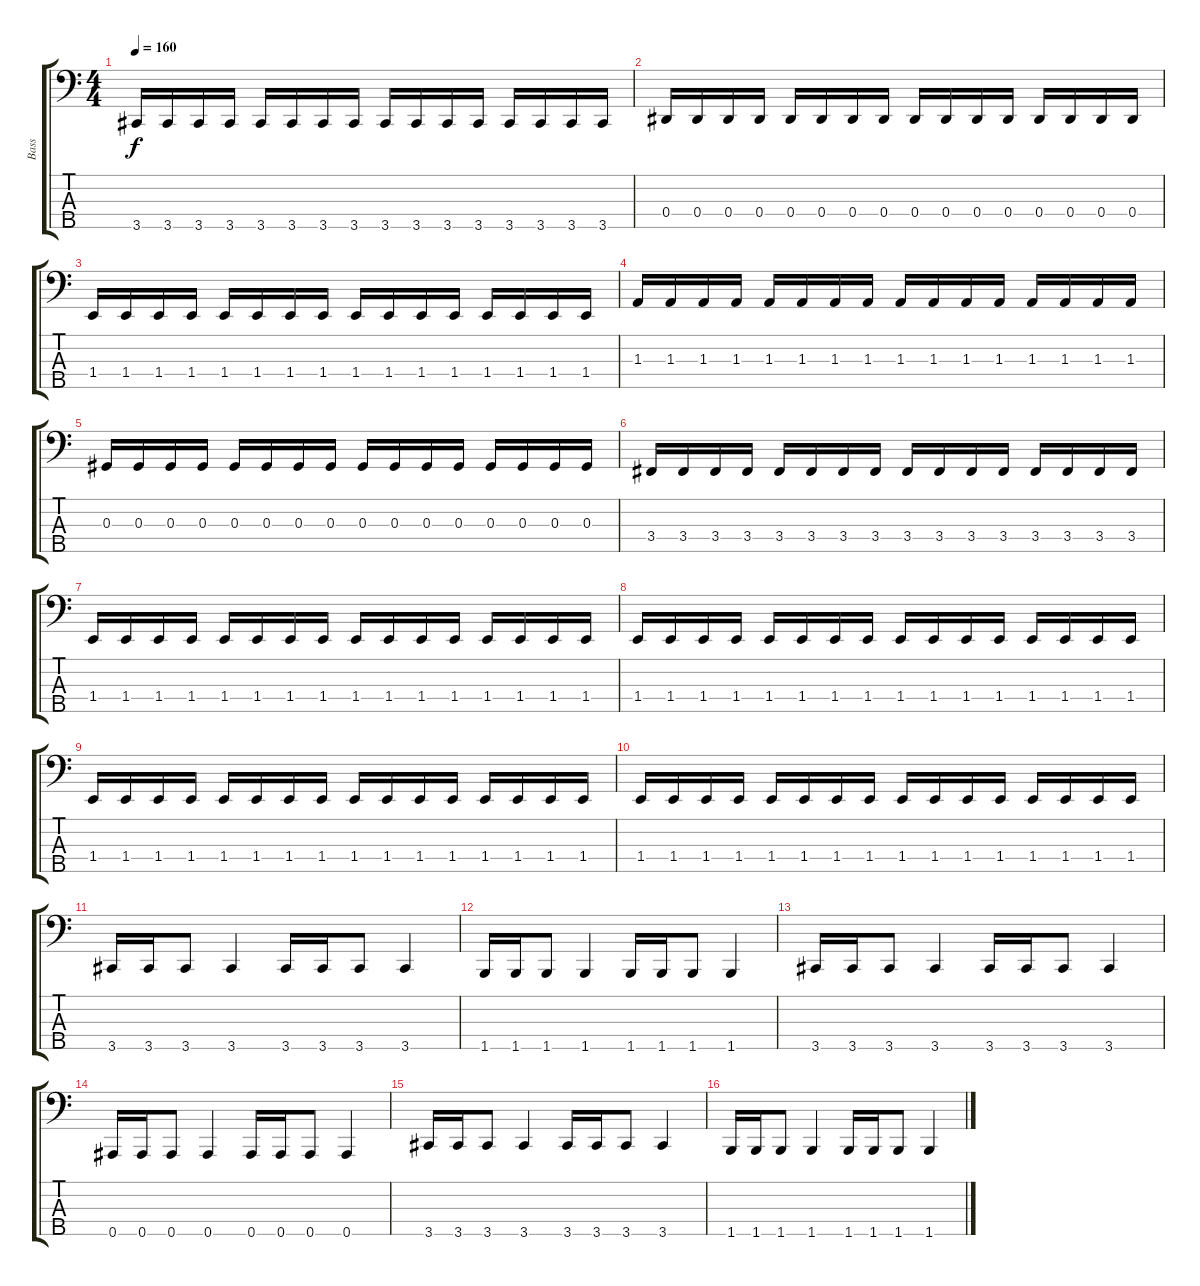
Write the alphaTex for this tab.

\track ("Bass" "Bass") {instrument electricbasspick}
\staff {score tabs}
\tuning (Gb2 Db2 Ab1 Eb1 Bb0) {hide}
\ts (4 4)
\tempo 160
\clef f4
\ks c
3.5.16{dy f} 3.5.16 3.5.16 3.5.16 3.5.16 3.5.16 3.5.16 3.5.16 3.5.16 3.5.16 3.5.16 3.5.16 3.5.16 3.5.16 3.5.16 3.5.16 |
0.4.16 0.4.16 0.4.16 0.4.16 0.4.16 0.4.16 0.4.16 0.4.16 0.4.16 0.4.16 0.4.16 0.4.16 0.4.16 0.4.16 0.4.16 0.4.16 |
1.4.16 1.4.16 1.4.16 1.4.16 1.4.16 1.4.16 1.4.16 1.4.16 1.4.16 1.4.16 1.4.16 1.4.16 1.4.16 1.4.16 1.4.16 1.4.16 |
1.3.16 1.3.16 1.3.16 1.3.16 1.3.16 1.3.16 1.3.16 1.3.16 1.3.16 1.3.16 1.3.16 1.3.16 1.3.16 1.3.16 1.3.16 1.3.16 |
0.3.16 0.3.16 0.3.16 0.3.16 0.3.16 0.3.16 0.3.16 0.3.16 0.3.16 0.3.16 0.3.16 0.3.16 0.3.16 0.3.16 0.3.16 0.3.16 |
3.4.16 3.4.16 3.4.16 3.4.16 3.4.16 3.4.16 3.4.16 3.4.16 3.4.16 3.4.16 3.4.16 3.4.16 3.4.16 3.4.16 3.4.16 3.4.16 |
1.4.16 1.4.16 1.4.16 1.4.16 1.4.16 1.4.16 1.4.16 1.4.16 1.4.16 1.4.16 1.4.16 1.4.16 1.4.16 1.4.16 1.4.16 1.4.16 |
1.4.16 1.4.16 1.4.16 1.4.16 1.4.16 1.4.16 1.4.16 1.4.16 1.4.16 1.4.16 1.4.16 1.4.16 1.4.16 1.4.16 1.4.16 1.4.16 |
1.4.16 1.4.16 1.4.16 1.4.16 1.4.16 1.4.16 1.4.16 1.4.16 1.4.16 1.4.16 1.4.16 1.4.16 1.4.16 1.4.16 1.4.16 1.4.16 |
1.4.16 1.4.16 1.4.16 1.4.16 1.4.16 1.4.16 1.4.16 1.4.16 1.4.16 1.4.16 1.4.16 1.4.16 1.4.16 1.4.16 1.4.16 1.4.16 |
3.5.16 3.5.16 3.5.8 3.5.4 3.5.16 3.5.16 3.5.8 3.5.4 |
1.5.16 1.5.16 1.5.8 1.5.4 1.5.16 1.5.16 1.5.8 1.5.4 |
3.5.16 3.5.16 3.5.8 3.5.4 3.5.16 3.5.16 3.5.8 3.5.4 |
0.5.16 0.5.16 0.5.8 0.5.4 0.5.16 0.5.16 0.5.8 0.5.4 |
3.5.16 3.5.16 3.5.8 3.5.4 3.5.16 3.5.16 3.5.8 3.5.4 |
1.5.16 1.5.16 1.5.8 1.5.4 1.5.16 1.5.16 1.5.8 1.5.4
